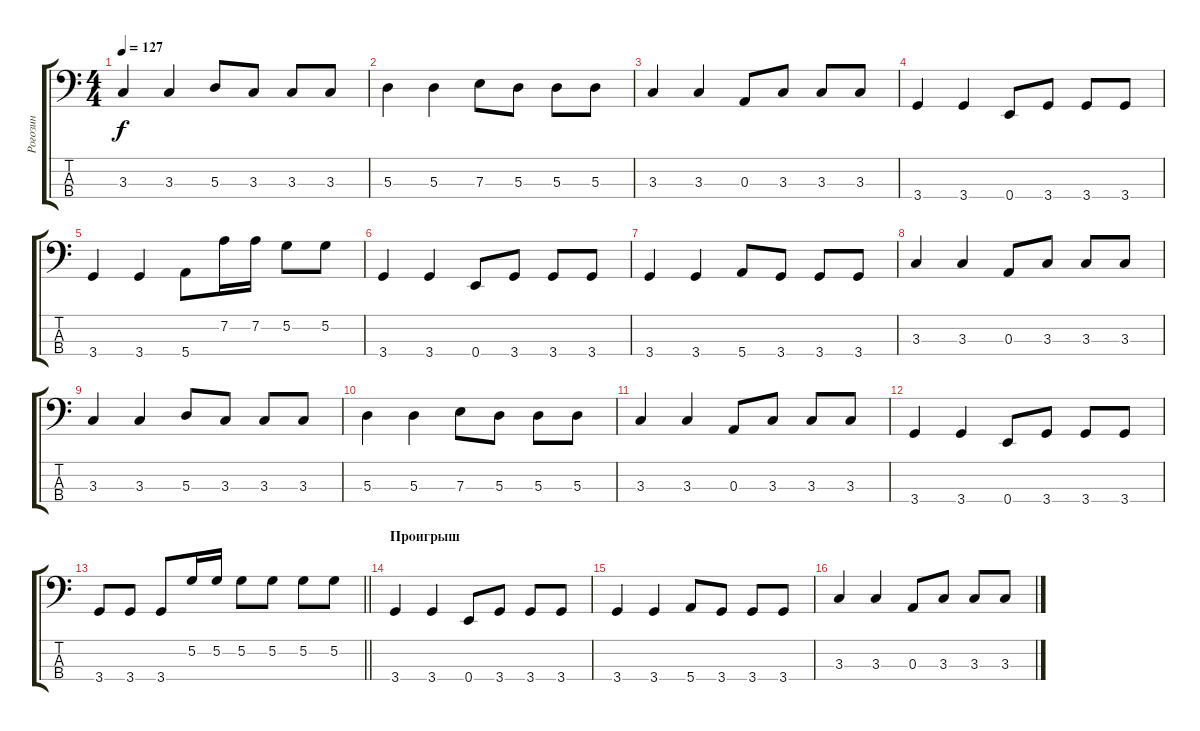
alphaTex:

\track ("Рогозин" "Рогозин") {instrument electricbassfinger}
\staff {score tabs}
\tuning (G2 D2 A1 E1) {hide}
\ts (4 4)
\tempo 127
\clef f4
\ks c
3.3.4{dy f} 3.3.4 5.3.8 3.3.8 3.3.8 3.3.8 |
5.3.4 5.3.4 7.3.8 5.3.8 5.3.8 5.3.8 |
3.3.4 3.3.4 0.3.8 3.3.8 3.3.8 3.3.8 |
3.4.4 3.4.4 0.4.8 3.4.8 3.4.8 3.4.8 |
3.4.4 3.4.4 5.4.8 7.2.16 7.2.16 5.2.8 5.2.8 |
3.4.4 3.4.4 0.4.8 3.4.8 3.4.8 3.4.8 |
3.4.4 3.4.4 5.4.8 3.4.8 3.4.8 3.4.8 |
3.3.4 3.3.4 0.3.8 3.3.8 3.3.8 3.3.8 |
3.3.4 3.3.4 5.3.8 3.3.8 3.3.8 3.3.8 |
5.3.4 5.3.4 7.3.8 5.3.8 5.3.8 5.3.8 |
3.3.4 3.3.4 0.3.8 3.3.8 3.3.8 3.3.8 |
3.4.4 3.4.4 0.4.8 3.4.8 3.4.8 3.4.8 |
\barLineRight lightlight
3.4.8 3.4.8 3.4.8 5.2.16 5.2.16 5.2.8 5.2.8 5.2.8 5.2.8 |
\section ("" "Проигрыш")
3.4.4 3.4.4 0.4.8 3.4.8 3.4.8 3.4.8 |
3.4.4 3.4.4 5.4.8 3.4.8 3.4.8 3.4.8 |
3.3.4 3.3.4 0.3.8 3.3.8 3.3.8 3.3.8
